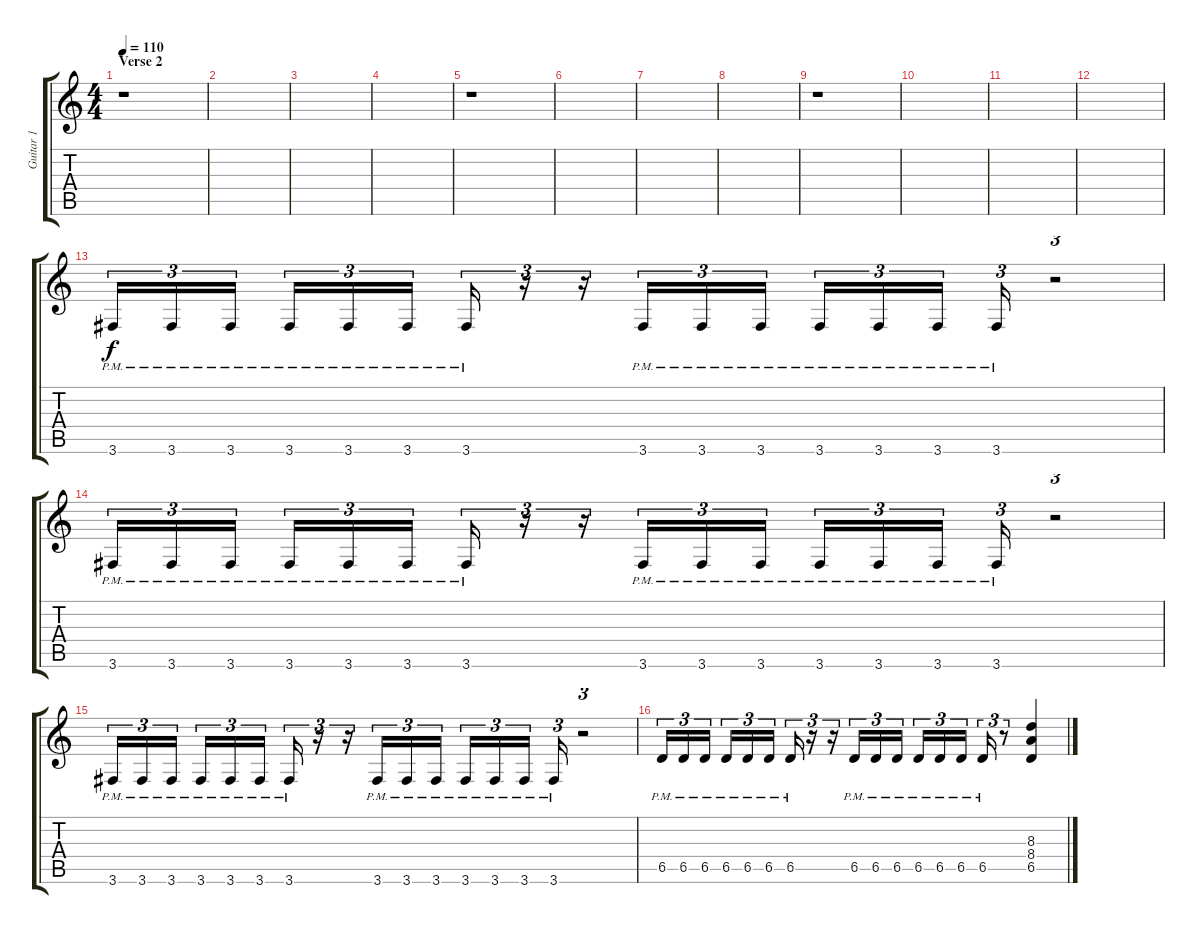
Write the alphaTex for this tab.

\track ("Guitar 1" "Guitar 1") {instrument overdrivenguitar}
\staff {score tabs}
\tuning (Eb4 Bb3 Gb3 Db3 Ab2 Eb2) {hide}
\ts (4 4)
\section ("" "Verse 2")
\tempo 110
\clef g2
\ks c
r.1{dy f} |
|
|
|
r.1 |
|
|
|
r.1 |
|
|
|
3.6{pm}.16{tu (3 2)} 3.6{pm}.16{tu (3 2)} 3.6{pm}.16{tu (3 2) beam splitsecondary} 3.6{pm}.16{tu (3 2)} 3.6{pm}.16{tu (3 2)} 3.6{pm}.16{tu (3 2)} 3.6{pm}.16{tu (3 2)} r.16{tu (3 2)} r.16{tu (3 2)} 3.6{pm}.16{tu (3 2)} 3.6{pm}.16{tu (3 2)} 3.6{pm}.16{tu (3 2)} 3.6{pm}.16{tu (3 2)} 3.6{pm}.16{tu (3 2)} 3.6{pm}.16{tu (3 2) beam splitsecondary} 3.6{pm}.16{tu (3 2)} r.2{tu (3 2)} |
3.6{pm}.16{tu (3 2)} 3.6{pm}.16{tu (3 2)} 3.6{pm}.16{tu (3 2) beam splitsecondary} 3.6{pm}.16{tu (3 2)} 3.6{pm}.16{tu (3 2)} 3.6{pm}.16{tu (3 2)} 3.6{pm}.16{tu (3 2)} r.16{tu (3 2)} r.16{tu (3 2)} 3.6{pm}.16{tu (3 2)} 3.6{pm}.16{tu (3 2)} 3.6{pm}.16{tu (3 2)} 3.6{pm}.16{tu (3 2)} 3.6{pm}.16{tu (3 2)} 3.6{pm}.16{tu (3 2) beam splitsecondary} 3.6{pm}.16{tu (3 2)} r.2{tu (3 2)} |
3.6{pm}.16{tu (3 2)} 3.6{pm}.16{tu (3 2)} 3.6{pm}.16{tu (3 2) beam splitsecondary} 3.6{pm}.16{tu (3 2)} 3.6{pm}.16{tu (3 2)} 3.6{pm}.16{tu (3 2)} 3.6{pm}.16{tu (3 2)} r.16{tu (3 2)} r.16{tu (3 2)} 3.6{pm}.16{tu (3 2)} 3.6{pm}.16{tu (3 2)} 3.6{pm}.16{tu (3 2)} 3.6{pm}.16{tu (3 2)} 3.6{pm}.16{tu (3 2)} 3.6{pm}.16{tu (3 2) beam splitsecondary} 3.6{pm}.16{tu (3 2)} r.2{tu (3 2)} |
6.5{pm}.16{tu (3 2)} 6.5{pm}.16{tu (3 2)} 6.5{pm}.16{tu (3 2) beam splitsecondary} 6.5{pm}.16{tu (3 2)} 6.5{pm}.16{tu (3 2)} 6.5{pm}.16{tu (3 2)} 6.5{pm}.16{tu (3 2)} r.16{tu (3 2)} r.16{tu (3 2)} 6.5{pm}.16{tu (3 2)} 6.5{pm}.16{tu (3 2)} 6.5{pm}.16{tu (3 2)} 6.5{pm}.16{tu (3 2)} 6.5{pm}.16{tu (3 2)} 6.5{pm}.16{tu (3 2) beam splitsecondary} 6.5{pm}.16{tu (3 2)} r.8{tu (3 2) volume 0} (8.3 8.4 6.5).4{volume 13}
